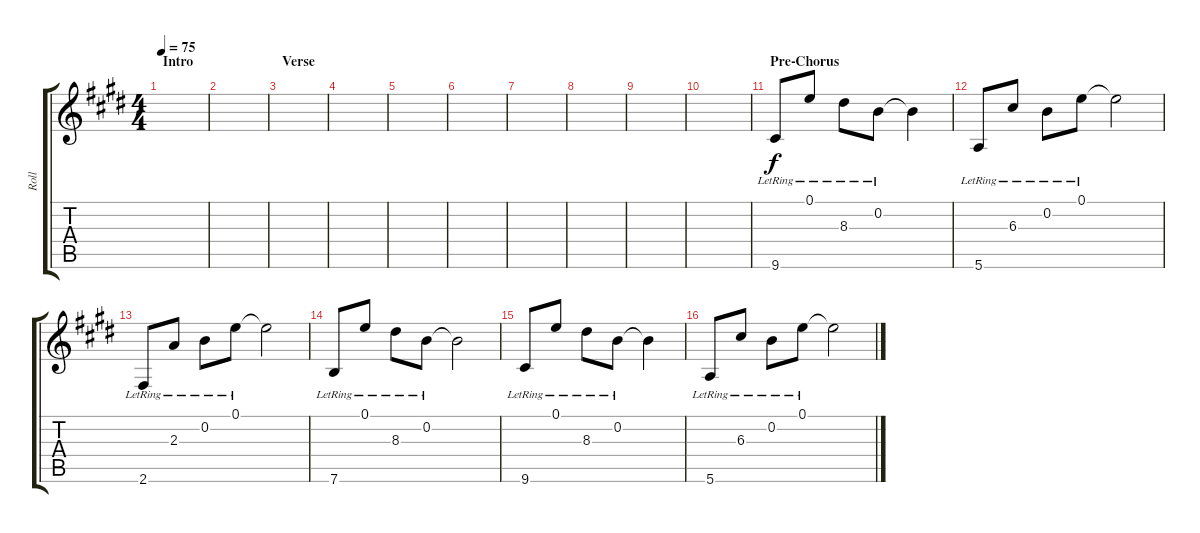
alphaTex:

\track ("Roll" "Roll") {instrument electricguitarclean}
\staff {score tabs}
\tuning (E4 B3 G3 D3 A2 E2) {hide}
\ts (4 4)
\section ("" "Intro")
\tempo 75
\clef g2
\ks e
|
|
\section ("" "Verse")
|
|
|
|
|
|
|
|
\section ("" "Pre-Chorus")
9.6{lr}.8 0.1{lr}.8 8.3{lr}.8 0.2{lr}.8 0.2{t}.4 |
5.6{lr}.8 6.3{lr}.8 0.2{lr}.8 0.1{lr}.8 0.1{t}.2 |
2.6{lr}.8 2.3{lr}.8 0.2{lr}.8 0.1{lr}.8 0.1{t}.2 |
7.6{lr}.8 0.1{lr}.8 8.3{lr}.8 0.2{lr}.8 0.2{t}.2 |
9.6{lr}.8 0.1{lr}.8 8.3{lr}.8 0.2{lr}.8 0.2{t}.4 |
5.6{lr}.8 6.3{lr}.8 0.2{lr}.8 0.1{lr}.8 0.1{t}.2
